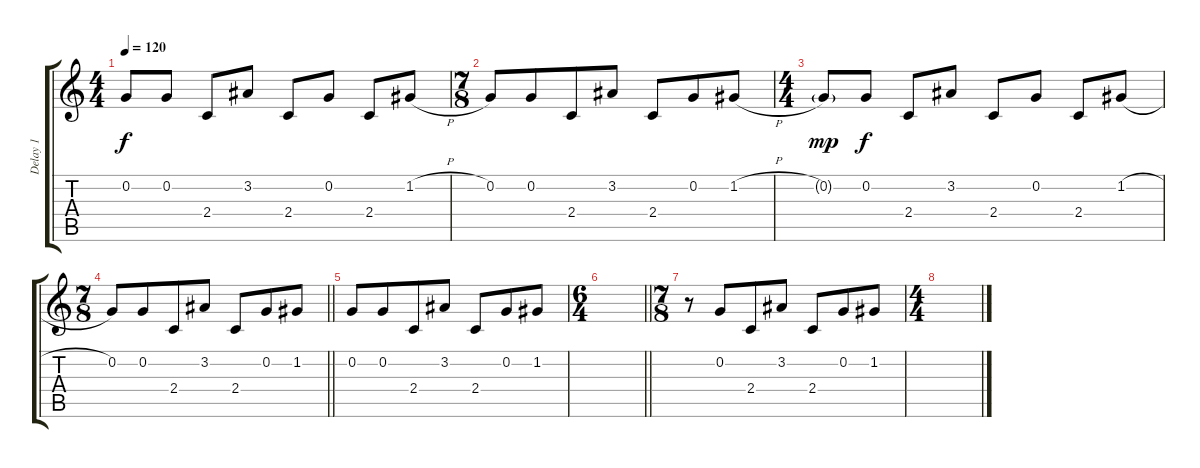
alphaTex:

\track ("Delay 1" "Delay 1") {instrument overdrivenguitar}
\staff {score tabs}
\tuning (C4 G3 Eb3 Bb2 F2 C2) {hide}
\ts (4 4)
\tempo 120
\clef g2
\ks c
0.2.8{dy f} 0.2.8 2.4.8 3.2.8 2.4.8 0.2.8 2.4.8 1.2{h}.8 |
\ts (7 8)
0.2.8 0.2.8 2.4.8 3.2.8 2.4.8 0.2.8 1.2{h}.8 |
\ts (4 4)
0.2{g}.8{dy mp} 0.2.8{dy f} 2.4.8 3.2.8 2.4.8 0.2.8 2.4.8 1.2{h}.8 |
\ts (7 8)
\barLineRight lightlight
0.2.8 0.2.8 2.4.8 3.2.8 2.4.8 0.2.8 1.2.8 |
0.2.8 0.2.8 2.4.8 3.2.8 2.4.8 0.2.8 1.2.8 |
\ts (6 4)
\barLineRight lightlight
|
\ts (7 8)
r.8 0.2.8 2.4.8 3.2.8 2.4.8 0.2.8 1.2.8 |
\ts (4 4)
